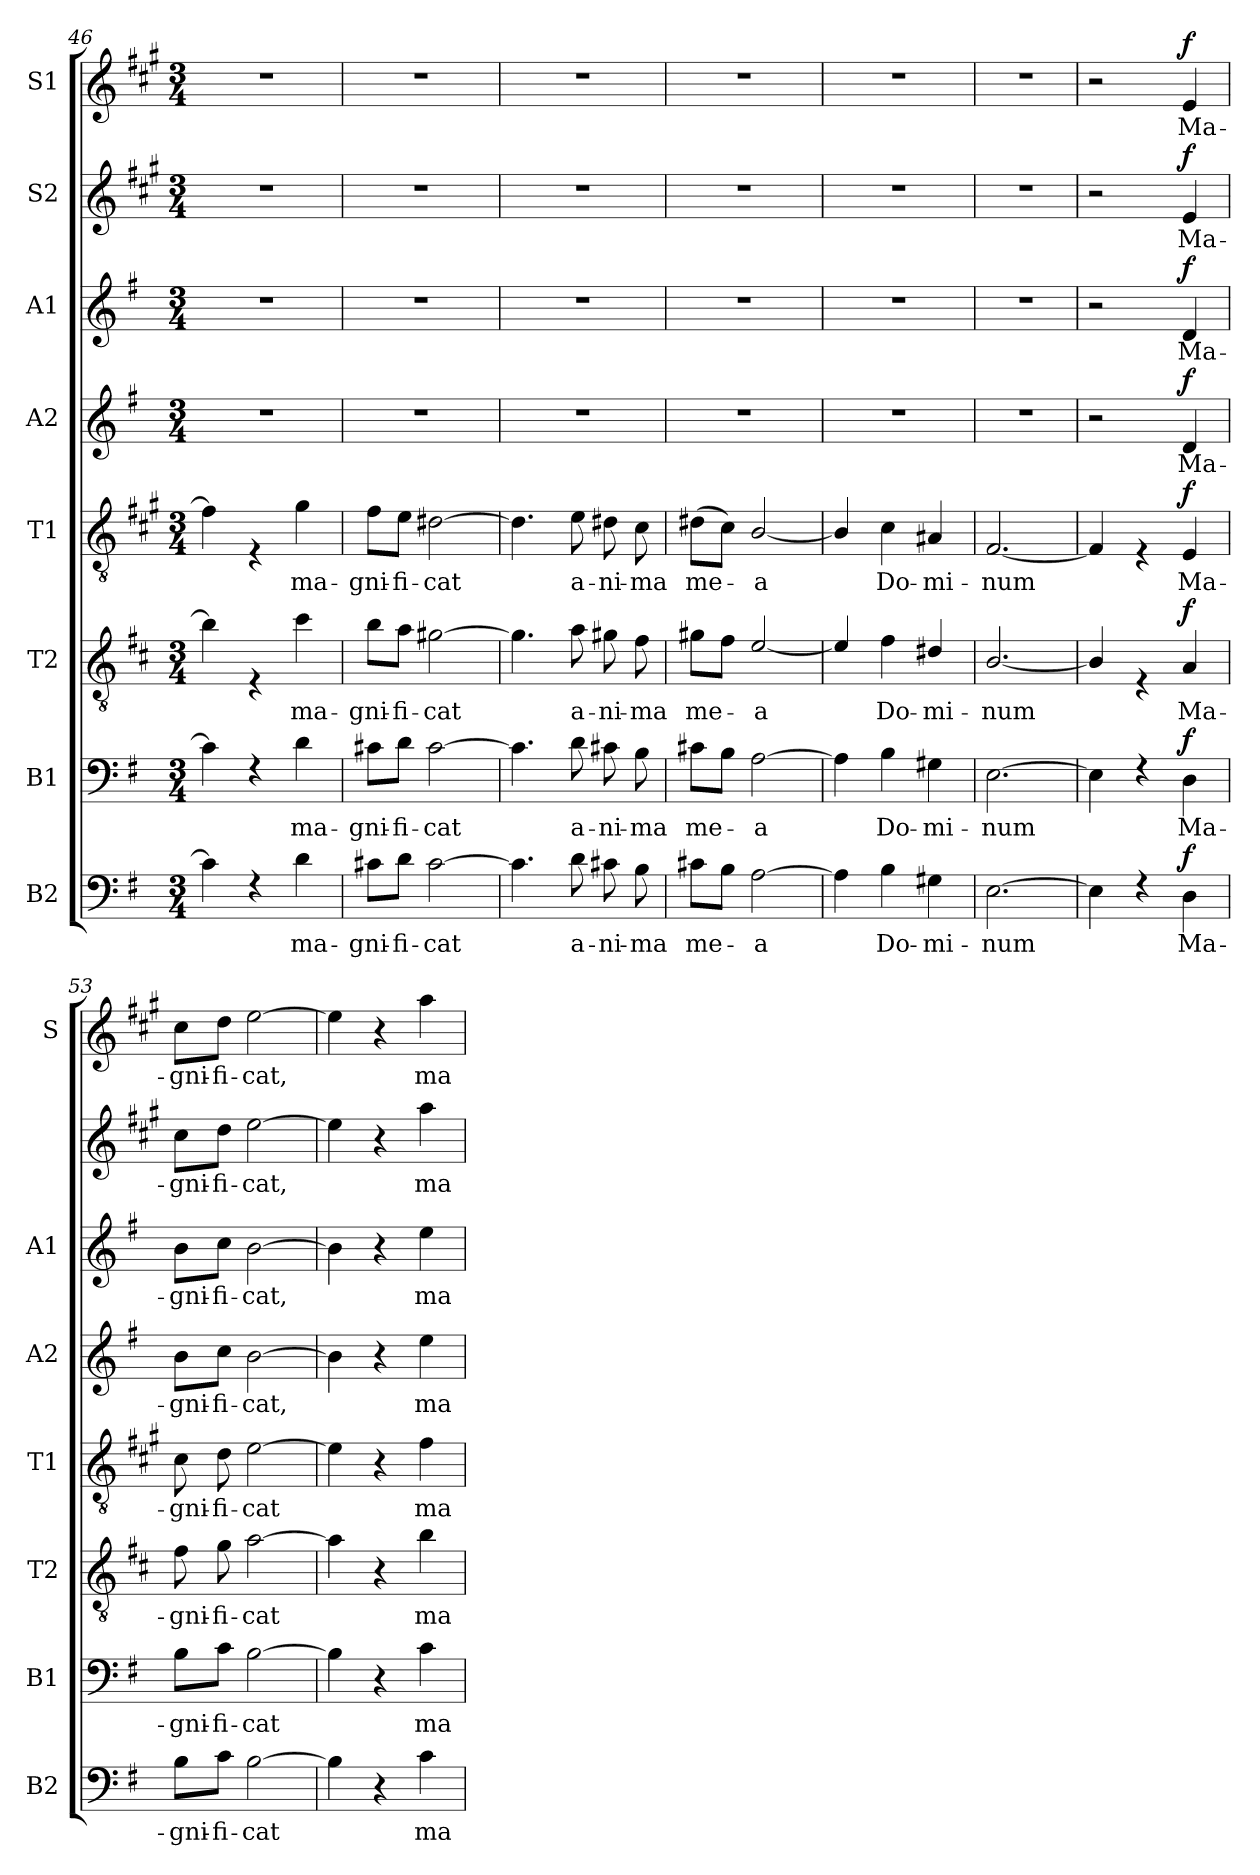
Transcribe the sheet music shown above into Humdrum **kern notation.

**kern	**text	**dynam	**kern	**text	**dynam	**kern	**text	**dynam	**kern	**text	**dynam	**kern	**text	**dynam	**kern	**text	**dynam	**kern	**text	**dynam	**kern	**text	**dynam
*part8	*part8	*part8	*part7	*part7	*part7	*part6	*part6	*part6	*part5	*part5	*part5	*part4	*part4	*part4	*part3	*part3	*part3	*part2	*part2	*part2	*part1	*part1	*part1
*staff8	*staff8	*staff8	*staff7	*staff7	*staff7	*staff6	*staff6	*staff6	*staff5	*staff5	*staff5	*staff4	*staff4	*staff4	*staff3	*staff3	*staff3	*staff2	*staff2	*staff2	*staff1	*staff1	*staff1
*I"B2	*	*	*I"B1	*	*	*I"T2	*	*	*I"T1	*	*	*I"A2	*	*	*I"A1	*	*	*I"S2	*	*	*I"S1	*	*
*I'B2	*	*	*I'B1	*	*	*I'T2	*	*	*I'T1	*	*	*I'A2	*	*	*I'A1	*	*	*	*	*	*I'S	*	*
*clefF4	*	*	*clefF4	*	*	*clefGv2	*	*	*clefGv2	*	*	*clefG2	*	*	*clefG2	*	*	*clefG2	*	*	*clefG2	*	*
*	*	*	*	*	*	*ITrd4c7	*	*	*ITrd1c2	*	*	*	*	*	*	*	*	*ITrd1c2	*	*	*ITrd1c2	*	*
*k[f#]	*	*	*k[f#]	*	*	*k[f#]	*	*	*k[f#]	*	*	*k[f#]	*	*	*k[f#]	*	*	*k[f#]	*	*	*k[f#]	*	*
*M3/4	*	*	*M3/4	*	*	*M3/4	*	*	*M3/4	*	*	*M3/4	*	*	*M3/4	*	*	*M3/4	*	*	*M3/4	*	*
=46	=46	=46	=46	=46	=46	=46	=46	=46	=46	=46	=46	=46	=46	=46	=46	=46	=46	=46	=46	=46	=46	=46	=46
4c#\]	.	.	4c#\]	.	.	4e\]	.	.	4e\]	.	.	2.r	.	.	2.r	.	.	2.r	.	.	2.r	.	.
4rF	.	.	4rF	.	.	4rE	.	.	4rE	.	.	.	.	.	.	.	.	.	.	.	.	.	.
4d\	ma-	.	4d\	ma-	.	4f#\	ma-	.	4f#\	ma-	.	.	.	.	.	.	.	.	.	.	.	.	.
=47	=47	=47	=47	=47	=47	=47	=47	=47	=47	=47	=47	=47	=47	=47	=47	=47	=47	=47	=47	=47	=47	=47	=47
8c#X\L	-gni-	.	8c#X\L	-gni-	.	8e\L	-gni-	.	8e\L	-gni-	.	2.r	.	.	2.r	.	.	2.r	.	.	2.r	.	.
8d\J	-fi-	.	8d\J	-fi-	.	8d\J	-fi-	.	8d\J	-fi-	.	.	.	.	.	.	.	.	.	.	.	.	.
[2c#\	-cat	.	[2c#\	-cat	.	[2c#X\	-cat	.	[2c#X\	-cat	.	.	.	.	.	.	.	.	.	.	.	.	.
!!LO:PB:g=z
=48	=48	=48	=48	=48	=48	=48	=48	=48	=48	=48	=48	=48	=48	=48	=48	=48	=48	=48	=48	=48	=48	=48	=48
4.c#\]	.	.	4.c#\]	.	.	4.c#\]	.	.	4.c#\]	.	.	2.r	.	.	2.r	.	.	2.r	.	.	2.r	.	.
8d\	a-	.	8d\	a-	.	8d\	a-	.	8d\	a-	.	.	.	.	.	.	.	.	.	.	.	.	.
8c#X\	-ni-	.	8c#X\	-ni-	.	8c#X\	-ni-	.	8c#X\	-ni-	.	.	.	.	.	.	.	.	.	.	.	.	.
8B\	-ma	.	8B\	-ma	.	8B\	-ma	.	8B\	-ma	.	.	.	.	.	.	.	.	.	.	.	.	.
=49	=49	=49	=49	=49	=49	=49	=49	=49	=49	=49	=49	=49	=49	=49	=49	=49	=49	=49	=49	=49	=49	=49	=49
8c#X\L	me-	.	8c#X\L	me-	.	8c#X\L	me-	.	(>8c#X\L	me-	.	2.r	.	.	2.r	.	.	2.r	.	.	2.r	.	.
8B\J	.	.	8B\J	.	.	8B\J	.	.	8B\J)	.	.	.	.	.	.	.	.	.	.	.	.	.	.
[2A\	-a	.	[2A\	-a	.	[2A/	-a	.	[2A/	-a	.	.	.	.	.	.	.	.	.	.	.	.	.
=50	=50	=50	=50	=50	=50	=50	=50	=50	=50	=50	=50	=50	=50	=50	=50	=50	=50	=50	=50	=50	=50	=50	=50
4A\]	.	.	4A\]	.	.	4A/]	.	.	4A/]	.	.	2.r	.	.	2.r	.	.	2.r	.	.	2.r	.	.
4B\	Do-	.	4B\	Do-	.	4B\	Do-	.	4B\	Do-	.	.	.	.	.	.	.	.	.	.	.	.	.
4G#X\	-mi-	.	4G#X\	-mi-	.	4G#X/	-mi-	.	4G#X/	-mi-	.	.	.	.	.	.	.	.	.	.	.	.	.
=51	=51	=51	=51	=51	=51	=51	=51	=51	=51	=51	=51	=51	=51	=51	=51	=51	=51	=51	=51	=51	=51	=51	=51
[2.E\	-num	.	[2.E\	-num	.	[2.E/	-num	.	[2.E/	-num	.	2.r	.	.	2.r	.	.	2.r	.	.	2.r	.	.
=52	=52	=52	=52	=52	=52	=52	=52	=52	=52	=52	=52	=52	=52	=52	=52	=52	=52	=52	=52	=52	=52	=52	=52
4E\]	.	.	4E\]	.	.	4E/]	.	.	4E/]	.	.	2r	.	.	2r	.	.	2r	.	.	2r	.	.
4rF	.	.	4rF	.	.	4rE	.	.	4rE	.	.	.	.	.	.	.	.	.	.	.	.	.	.
!	!	!LO:DY:a	!	!	!LO:DY:a	!	!	!LO:DY:a	!	!	!LO:DY:a	!	!	!LO:DY:a	!	!	!LO:DY:a	!	!	!LO:DY:a	!	!	!LO:DY:a
4D\	Ma-	f	4D\	Ma-	f	4D/	Ma-	f	4D/	Ma-	f	4d/	Ma-	f	4d/	Ma-	f	4d/	Ma-	f	4d/	Ma-	f
=53	=53	=53	=53	=53	=53	=53	=53	=53	=53	=53	=53	=53	=53	=53	=53	=53	=53	=53	=53	=53	=53	=53	=53
8B\L	-gni-	.	8B\L	-gni-	.	8B\	-gni-	.	8B\	-gni-	.	8b\L	-gni-	.	8b\L	-gni-	.	8b\L	-gni-	.	8b\L	-gni-	.
8c\J	-fi-	.	8c\J	-fi-	.	8c\	-fi-	.	8c\	-fi-	.	8cc\J	-fi-	.	8cc\J	-fi-	.	8cc\J	-fi-	.	8cc\J	-fi-	.
[2B\	-cat	.	[2B\	-cat	.	[2d\	-cat	.	[2d\	-cat	.	[2b\	-cat,	.	[2b\	-cat,	.	[2dd\	-cat,	.	[2dd\	-cat,	.
!!LO:PB:g=z
=54	=54	=54	=54	=54	=54	=54	=54	=54	=54	=54	=54	=54	=54	=54	=54	=54	=54	=54	=54	=54	=54	=54	=54
4B\]	.	.	4B\]	.	.	4d\]	.	.	4d\]	.	.	4b\]	.	.	4b\]	.	.	4dd\]	.	.	4dd\]	.	.
4r	.	.	4r	.	.	4r	.	.	4r	.	.	4r	.	.	4r	.	.	4r	.	.	4r	.	.
4c\	ma-	.	4c\	ma-	.	4e\	ma-	.	4e\	ma-	.	4ee\	ma-	.	4ee\	ma-	.	4gg\	ma-	.	4gg\	ma-	.
=	=	=	=	=	=	=	=	=	=	=	=	=	=	=	=	=	=	=	=	=	=	=	=
*-	*-	*-	*-	*-	*-	*-	*-	*-	*-	*-	*-	*-	*-	*-	*-	*-	*-	*-	*-	*-	*-	*-	*-
